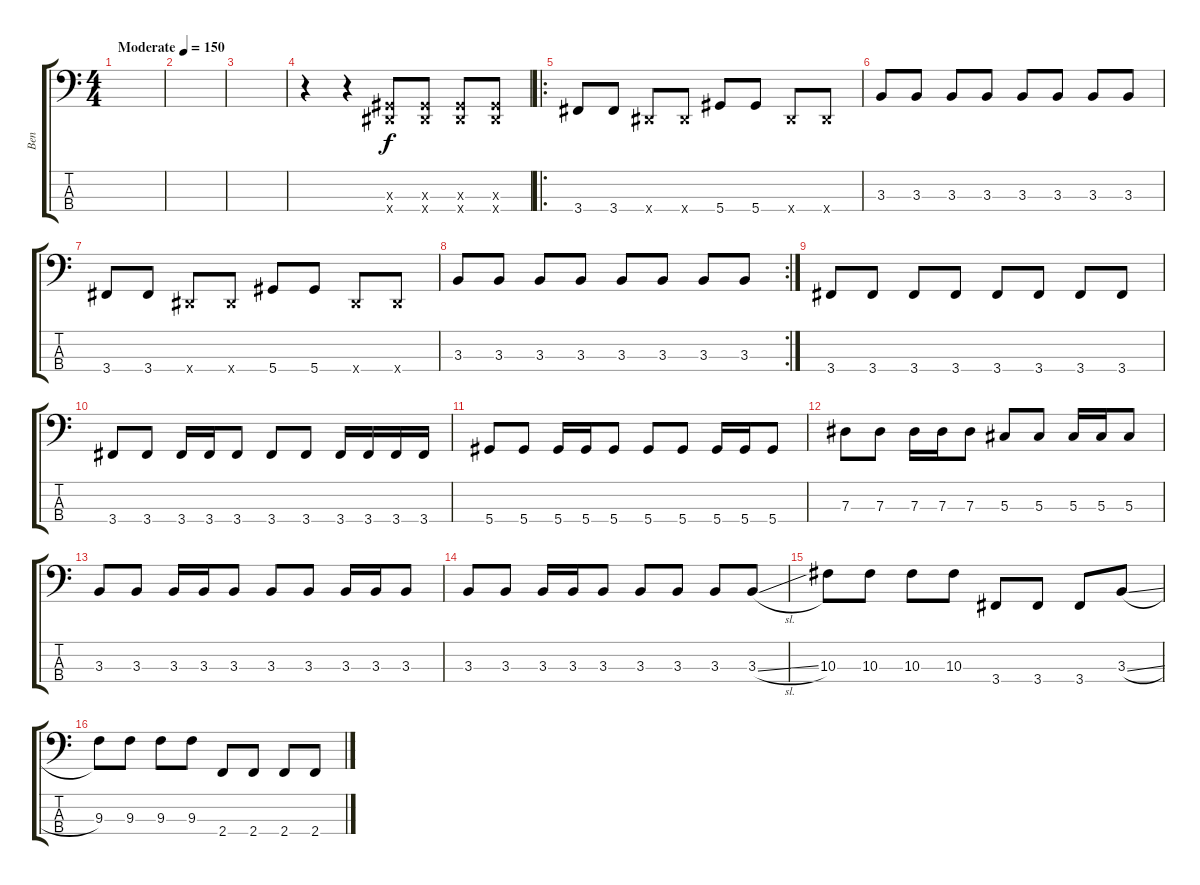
\track ("Ben" "Ben") {instrument electricbasspick}
\staff {score tabs}
\tuning (Gb2 Db2 Ab1 Eb1) {hide}
\ts (4 4)
\tempo (150 "Moderate")
\clef f4
\ks c
|
|
|
r.4 r.4 (0.3{x} 0.4{x}).8 (0.3{x} 0.4{x}).8 (0.3{x} 0.4{x}).8 (0.3{x} 0.4{x}).8 |
\ro
3.4.8 3.4.8 0.4{x}.8 0.4{x}.8 5.4.8 5.4.8 0.4{x}.8 0.4{x}.8 |
3.3.8 3.3.8 3.3.8 3.3.8 3.3.8 3.3.8 3.3.8 3.3.8 |
3.4.8 3.4.8 0.4{x}.8 0.4{x}.8 5.4.8 5.4.8 0.4{x}.8 0.4{x}.8 |
\rc 2
3.3.8 3.3.8 3.3.8 3.3.8 3.3.8 3.3.8 3.3.8 3.3.8 |
3.4.8 3.4.8 3.4.8 3.4.8 3.4.8 3.4.8 3.4.8 3.4.8 |
3.4.8 3.4.8 3.4.16 3.4.16 3.4.8 3.4.8 3.4.8 3.4.16 3.4.16 3.4.16 3.4.16 |
5.4.8 5.4.8 5.4.16 5.4.16 5.4.8 5.4.8 5.4.8 5.4.16 5.4.16 5.4.8 |
7.3.8 7.3.8 7.3.16 7.3.16 7.3.8 5.3.8 5.3.8 5.3.16 5.3.16 5.3.8 |
3.3.8 3.3.8 3.3.16 3.3.16 3.3.8 3.3.8 3.3.8 3.3.16 3.3.16 3.3.8 |
3.3.8 3.3.8 3.3.16 3.3.16 3.3.8 3.3.8 3.3.8 3.3.8 3.3{sl}.8 |
10.3.8 10.3.8 10.3.8 10.3.8 3.4.8 3.4.8 3.4.8 3.3{sl}.8 |
9.3.8 9.3.8 9.3.8 9.3.8 2.4.8 2.4.8 2.4.8 2.4.8
